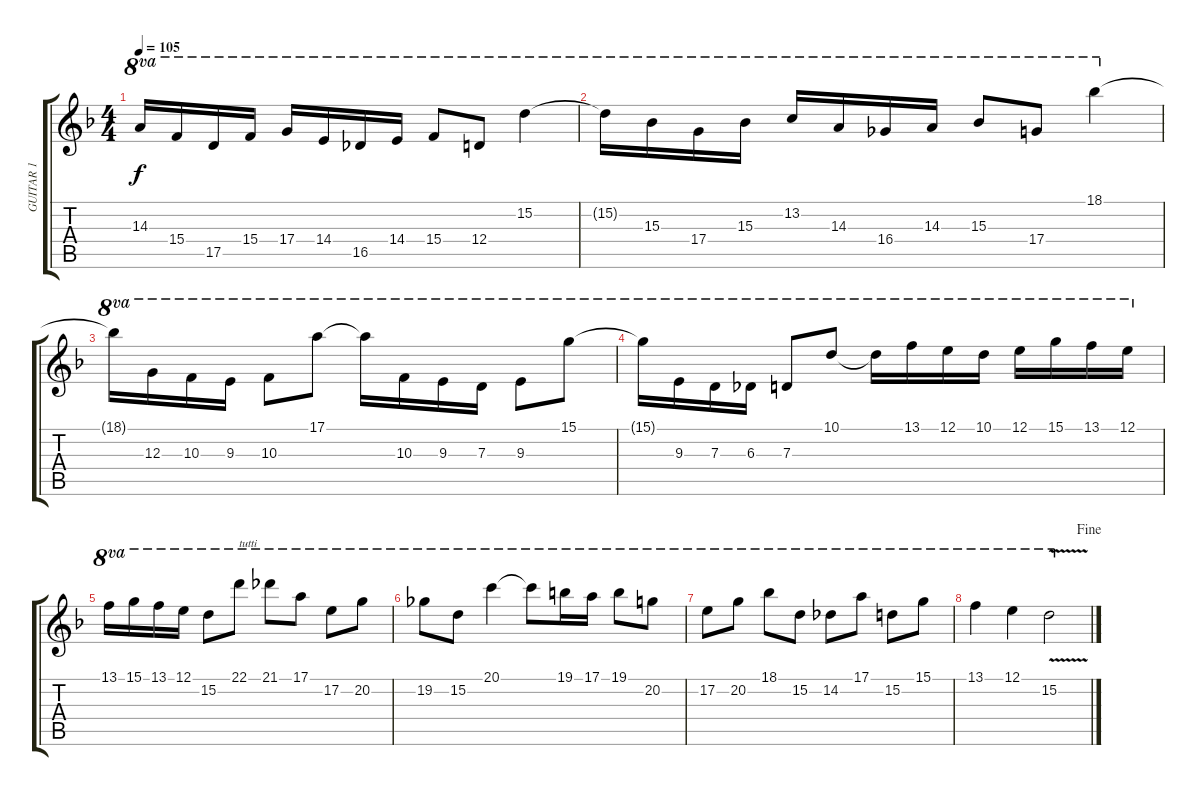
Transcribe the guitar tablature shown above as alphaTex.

\track ("GUITAR 1" "GUITAR 1") {instrument overdrivenguitar}
\staff {score tabs}
\tuning (E4 B3 G3 D3 A2 E2) {hide}
\ts (4 4)
\tempo 105
\clef g2
\ks dminor
14.3{t}.16{ot 8va dy f} 15.4.16{ot 8va} 17.5.16{ot 8va} 15.4.16{ot 8va} 17.4.16{ot 8va} 14.4.16{ot 8va} 16.5.16{ot 8va} 14.4.16{ot 8va} 15.4.8{ot 8va} 12.4.8{ot 8va} 15.2.4{ot 8va} |
15.2{t}.16{ot 8va} 15.3.16{ot 8va} 17.4.16{ot 8va} 15.3.16{ot 8va} 13.2.16{ot 8va} 14.3.16{ot 8va} 16.4.16{ot 8va} 14.3.16{ot 8va} 15.3.8{ot 8va} 17.4.8{ot 8va} 18.1.4{ot 8va} |
18.1{t}.16{ot 8va} 12.3.16{ot 8va} 10.3.16{ot 8va} 9.3.16{ot 8va} 10.3.8{ot 8va} 17.1.8{ot 8va} 17.1{t}.16{ot 8va} 10.3.16{ot 8va} 9.3.16{ot 8va} 7.3.16{ot 8va} 9.3.8{ot 8va} 15.1.8{ot 8va} |
15.1{t}.16{ot 8va} 9.3.16{ot 8va} 7.3.16{ot 8va} 6.3.16{ot 8va} 7.3.8{ot 8va} 10.1.8{ot 8va} 10.1{t}.16{ot 8va} 13.1.16{ot 8va} 12.1.16{ot 8va} 10.1.16{ot 8va} 12.1.16{ot 8va} 15.1.16{ot 8va} 13.1.16{ot 8va} 12.1.16{ot 8va} |
13.1.16{ot 8va} 15.1.16{ot 8va} 13.1.16{ot 8va} 12.1.16{ot 8va} 15.2.8{ot 8va} 22.1.8{ot 8va txt "tutti"} 21.1.8{ot 8va} 17.1.8{ot 8va} 17.2.8{ot 8va} 20.2.8{ot 8va} |
19.2.8{ot 8va} 15.2.8{ot 8va} 20.1.4{ot 8va} 20.1{t}.8{ot 8va} 19.1.16{ot 8va} 17.1.16{ot 8va} 19.1.8{ot 8va} 20.2.8{ot 8va} |
17.2.8{ot 8va} 20.2.8{ot 8va} 18.1.8{ot 8va} 15.2.8{ot 8va} 14.2.8{ot 8va} 17.1.8{ot 8va} 15.2.8{ot 8va} 15.1.8{ot 8va} |
\jump fine
13.1.4{ot 8va} 12.1.4{ot 8va} 15.2{v}.2{ot 8va}
